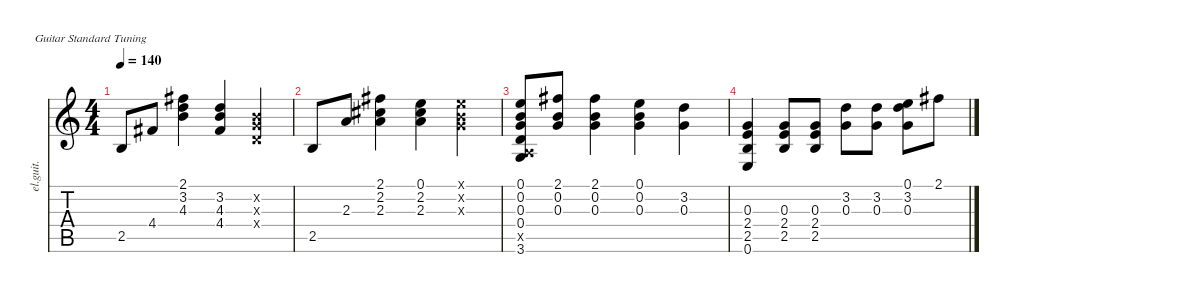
\defaultSystemsLayout 4
\hideDynamics
\bracketExtendMode nobrackets
\otherSystemsTrackNameOrientation horizontal
\track ("Clean Guitar" "el.guit.") {instrument electricguitarclean}
\staff {score tabs}
\tuning (E4 B3 G3 D3 A2 E2)
\ts (4 4)
\tempo 140
\clef g2
\ks c
2.5.8{dy mf beam Up} 4.4{acc #}.8{beam Up} (2.1{acc #} 3.2 4.3).4{beam Down} (3.2 4.3 4.4{acc #}).4{beam Up} (0.4{x} 0.3{x} 0.2{x}).4{beam Up} |
2.5.8{beam Up} 2.3.8{beam Up} (2.3 2.2{acc #} 2.1{acc #}).4{beam Down} (0.1 2.2{acc #} 2.3).4{beam Down} (0.1{x} 0.2{x} 0.3{x}).4{beam Down} |
(3.6 0.5{x} 0.4 0.3 0.2 0.1).8{beam Up} (2.1{acc #} 0.2 0.3).8{beam Up} (2.1{acc #} 0.2 0.3).4{beam Down} (0.1 0.2 0.3).4{beam Down} (3.2 0.3).4{beam Down} |
(2.5 2.4 0.6 0.3).4{beam Up} (0.3 2.4 2.5).8{beam Up} (0.3 2.4 2.5).8{beam Up} (3.2 0.3).8{beam Down} (3.2 0.3).8{beam Down} (0.3 3.2 0.1).8{beam Down} 2.1{acc #}.8{beam Down}
